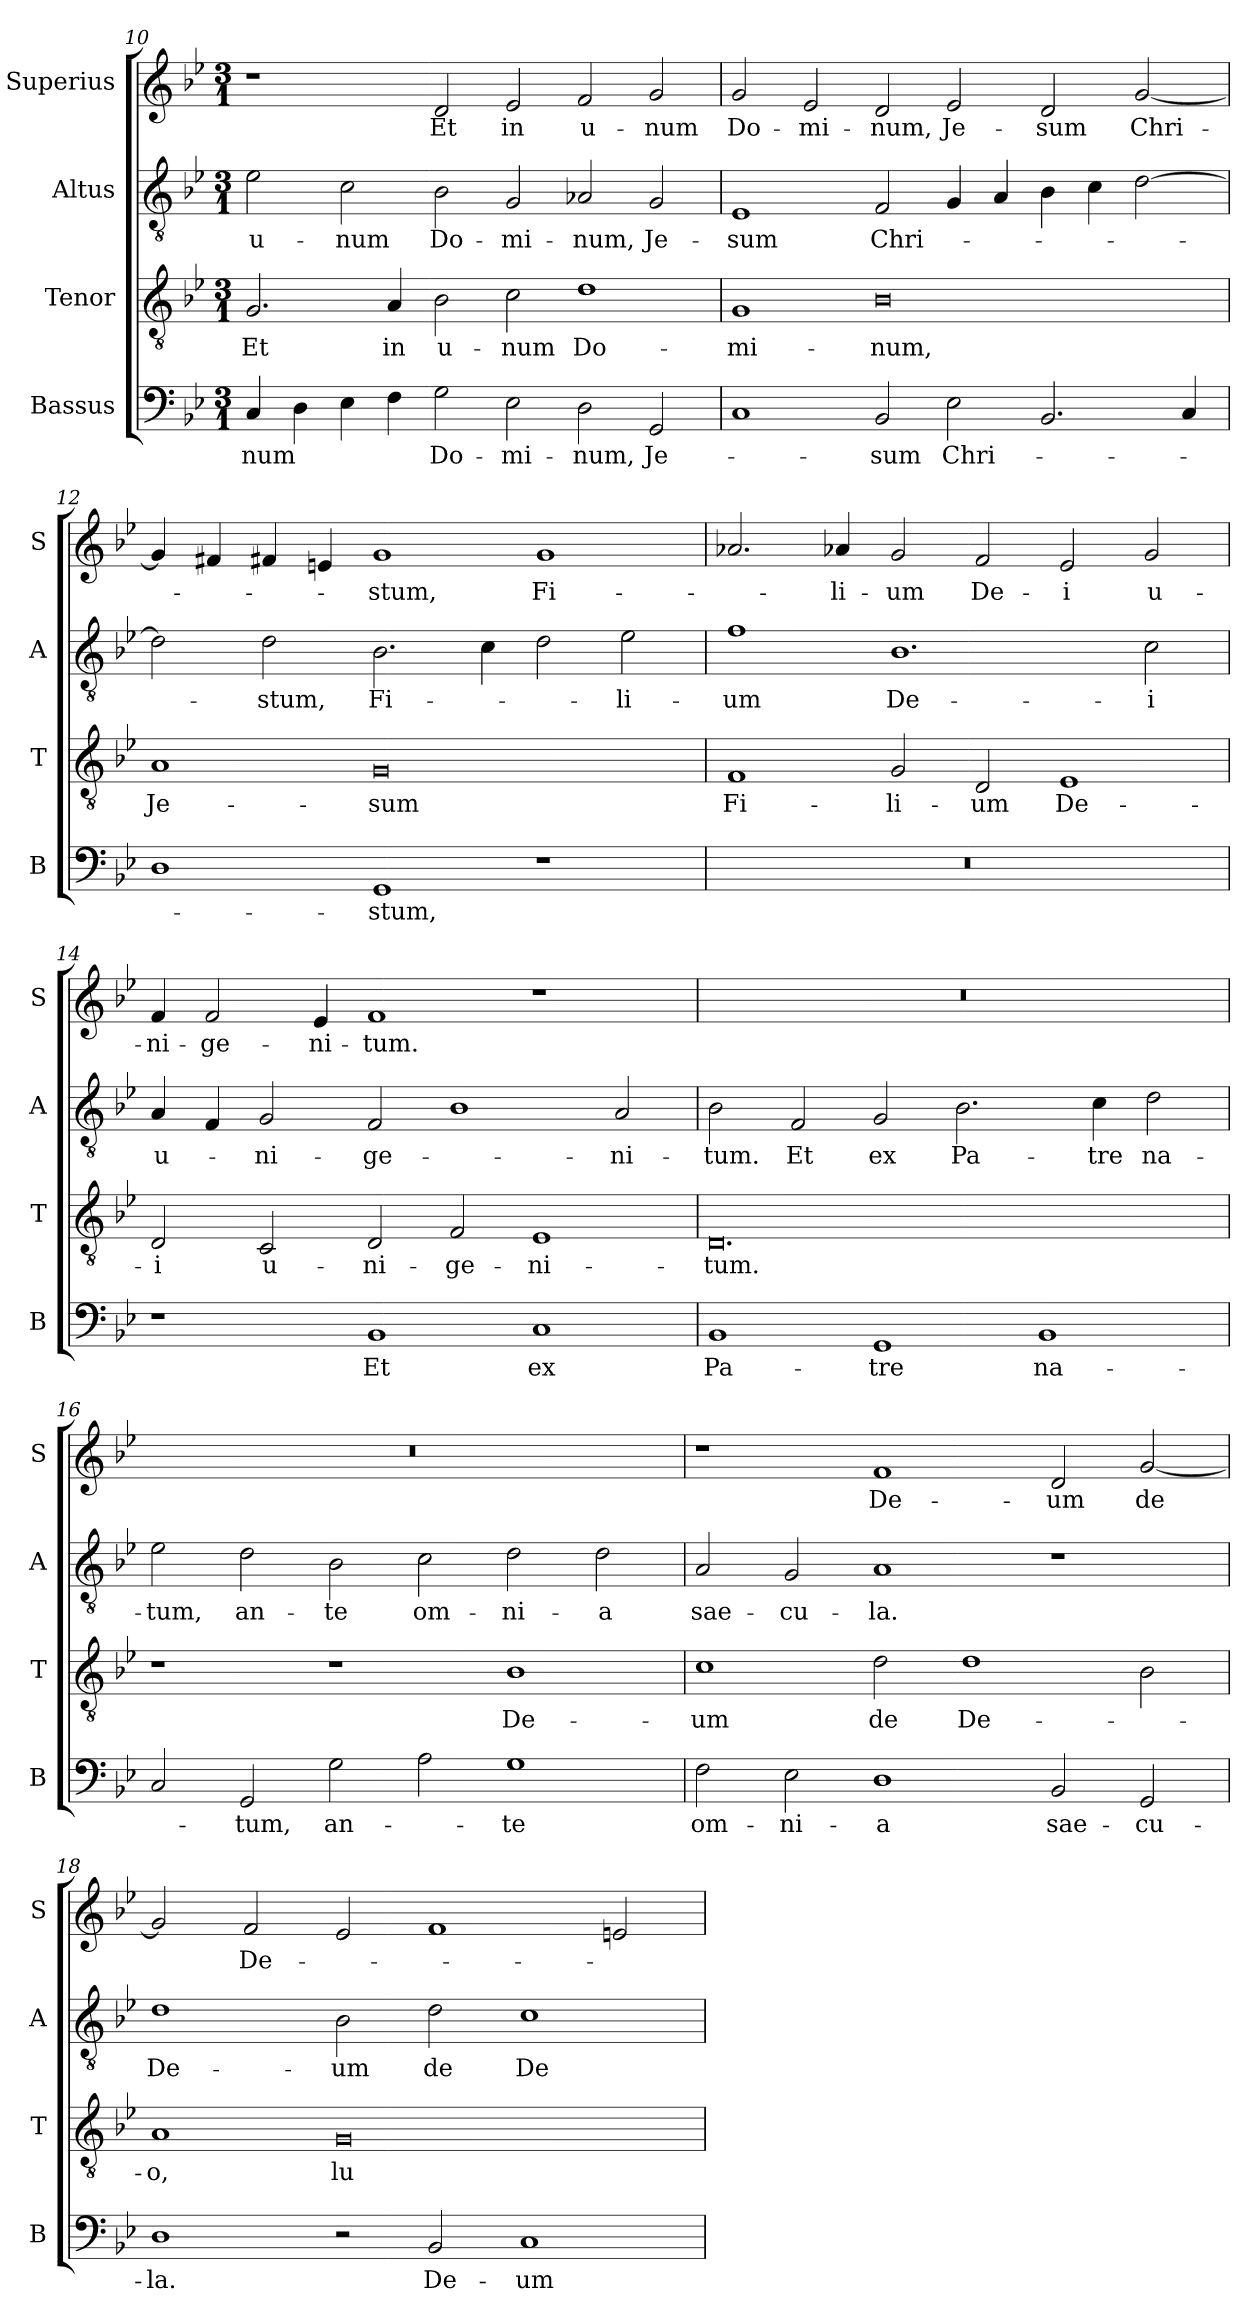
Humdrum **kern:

**kern	**text	**kern	**text	**kern	**text	**kern	**text
*part4	*part4	*part3	*part3	*part2	*part2	*part1	*part1
*staff4	*staff4	*staff3	*staff3	*staff2	*staff2	*staff1	*staff1
*I"Bassus	*	*I"Tenor	*	*I"Altus	*	*I"Superius	*
*I'B	*	*I'T	*	*I'A	*	*I'S	*
*clefF4	*	*clefGv2	*	*clefGv2	*	*clefG2	*
*k[b-e-]	*	*k[b-e-]	*	*k[b-e-]	*	*k[b-e-]	*
*M3/1	*	*M3/1	*	*M3/1	*	*M3/1	*
=10	=10	=10	=10	=10	=10	=10	=10
4C/	-num	2.G/	Et	2e-\	u-	1r	.
4D\	.	.	.	.	.	.	.
4E-\	.	.	.	2c\	-num	.	.
4F\	.	4A/	in	.	.	.	.
2G\	Do-	2B-\	u-	2B-\	Do-	2d/	Et
2E-\	-mi-	2c\	-num	2G/	-mi-	2e-/	in
2D\	-num,	1d	Do-	2A-X/	-num,	2f/	u-
2GG/	Je-	.	.	2G/	Je-	2g/	-num
=11	=11	=11	=11	=11	=11	=11	=11
1C	.	1G	-mi-	1E-	-sum	2g/	Do-
.	.	.	.	.	.	2e-/	-mi-
2BB-/	-sum	0B-	-num,	2F/	Chri-	2d/	-num,
2E-\	Chri-	.	.	4G/	.	2e-/	Je-
.	.	.	.	4A/	.	.	.
2.BB-/	.	.	.	4B-\	.	2d/	-sum
.	.	.	.	4c\	.	.	.
.	.	.	.	[2d\	.	[2g/	Chri-
4C/	.	.	.	.	.	.	.
=12	=12	=12	=12	=12	=12	=12	=12
1D	.	1A	Je-	2d\]	.	4g/]	.
.	.	.	.	.	.	4f#X/	.
.	.	.	.	2d\	-stum,	4f#X/	.
.	.	.	.	.	.	4en/	.
1GG	-stum,	0G	-sum	2.B-\	Fi-	1g	-stum,
.	.	.	.	4c\	.	.	.
1r	.	.	.	2d\	.	1g	Fi-
.	.	.	.	2e-\	-li-	.	.
=13	=13	=13	=13	=13	=13	=13	=13
0.r	.	1F	Fi-	1f	-um	2.a-X/	.
.	.	.	.	.	.	4a-X/	-li-
.	.	2G/	-li-	1.B-	De-	2g/	-um
.	.	2D/	-um	.	.	2f/	De-
.	.	1E-	De-	.	.	2e-/	-i
.	.	.	.	2c\	-i	2g/	u-
=14	=14	=14	=14	=14	=14	=14	=14
1r	.	2D/	-i	4A/	u-	4f/	-ni-
.	.	.	.	4F/	.	2f/	-ge-
.	.	2C/	u-	2G/	-ni-	.	.
.	.	.	.	.	.	4e-/	-ni-
1BB-	Et	2D/	-ni-	2F/	-ge-	1f	-tum.
.	.	2F/	-ge-	1B-	.	.	.
1C	ex	1E-	-ni-	.	.	1r	.
.	.	.	.	2A/	-ni-	.	.
=15	=15	=15	=15	=15	=15	=15	=15
1BB-	Pa-	0.D	-tum.	2B-\	-tum.	0.r	.
.	.	.	.	2F/	Et	.	.
1GG	-tre	.	.	2G/	ex	.	.
.	.	.	.	2.B-\	Pa-	.	.
1BB-	na-	.	.	.	.	.	.
.	.	.	.	4c\	-tre	.	.
.	.	.	.	2d\	na-	.	.
=16	=16	=16	=16	=16	=16	=16	=16
2C/	.	1r	.	2e-\	-tum,	0.r	.
2GG/	-tum,	.	.	2d\	an-	.	.
2G\	an-	1r	.	2B-\	-te	.	.
2A\	.	.	.	2c\	om-	.	.
1G	-te	1B-	De-	2d\	-ni-	.	.
.	.	.	.	2d\	-a	.	.
=17	=17	=17	=17	=17	=17	=17	=17
2F\	om-	1c	-um	2A/	sae-	1r	.
2E-\	-ni-	.	.	2G/	-cu-	.	.
1D	-a	2d\	de	1A	-la.	1f	De-
.	.	1d	De-	.	.	.	.
2BB-/	sae-	.	.	1r	.	2d/	-um
2GG/	-cu-	2B-\	.	.	.	[2g/	de
=18	=18	=18	=18	=18	=18	=18	=18
1D	-la.	1A	-o,	1d	De-	2g/]	.
.	.	.	.	.	.	2f/	De-
2r	.	0G	lu-	2B-\	-um	2e-/	.
2BB-/	De-	.	.	2d\	de	1f	.
1C	-um	.	.	1c	De-	.	.
.	.	.	.	.	.	2en/	.
=	=	=	=	=	=	=	=
*-	*-	*-	*-	*-	*-	*-	*-
